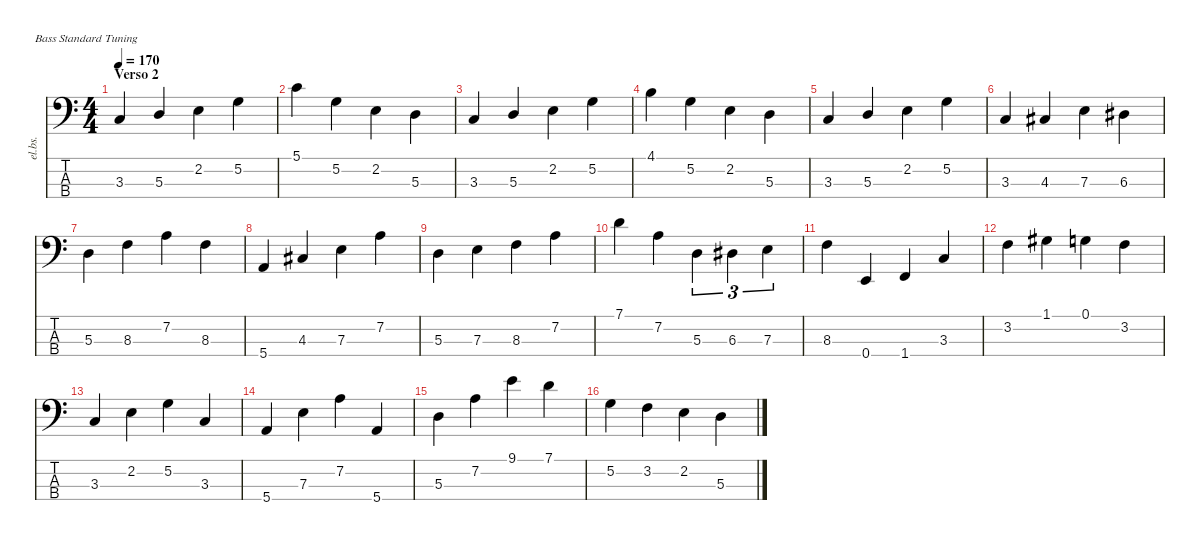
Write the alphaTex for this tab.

\defaultSystemsLayout 4
\hideDynamics
\bracketExtendMode nobrackets
\otherSystemsTrackNameOrientation horizontal
\track ("Bass" "el.bs.") {instrument electricbassfinger}
\staff {score tabs}
\tuning (G2 D2 A1 E1)
\ts (4 4)
\section ("" "Verso 2")
\tempo 170
\clef f4
\ks c
3.3.4{dy f beam Up} 5.3.4{beam Up} 2.2.4{beam Down} 5.2.4{beam Down} |
5.1.4{beam Down} 5.2.4{beam Down} 2.2.4{beam Down} 5.3.4{beam Down} |
3.3.4{beam Up} 5.3.4{beam Up} 2.2.4{beam Down} 5.2.4{beam Down} |
4.1.4{beam Down} 5.2.4{beam Down} 2.2.4{beam Down} 5.3.4{beam Down} |
3.3.4{beam Up} 5.3.4{beam Up} 2.2.4{beam Down} 5.2.4{beam Down} |
3.3.4{beam Up} 4.3{acc #}.4{beam Up} 7.3.4{beam Down} 6.3{acc #}.4{beam Down} |
5.3.4{beam Down} 8.3.4{beam Down} 7.2.4{beam Down} 8.3.4{beam Down} |
5.4.4{beam Up} 4.3{acc #}.4{beam Up} 7.3.4{beam Down} 7.2.4{beam Down} |
5.3.4{beam Down} 7.3.4{beam Down} 8.3.4{beam Down} 7.2.4{beam Down} |
7.1.4{beam Down} 7.2.4{beam Down} 5.3.4{tu (3 2) beam Down} 6.3{acc #}.4{tu (3 2) beam Down} 7.3.4{tu (3 2) beam Down} |
8.3.4{beam Down} 0.4.4{beam Up} 1.4.4{beam Up} 3.3.4{beam Up} |
3.2.4{beam Down} 1.1{acc #}.4{beam Down} 0.1.4{beam Down} 3.2.4{beam Down} |
3.3.4{beam Up} 2.2.4{beam Down} 5.2.4{beam Down} 3.3.4{beam Up} |
5.4.4{beam Up} 7.3.4{beam Down} 7.2.4{beam Down} 5.4.4{beam Up} |
5.3.4{beam Down} 7.2.4{beam Down} 9.1.4{beam Down} 7.1.4{beam Down} |
5.2.4{beam Down} 3.2.4{beam Down} 2.2.4{beam Down} 5.3.4{beam Down}
